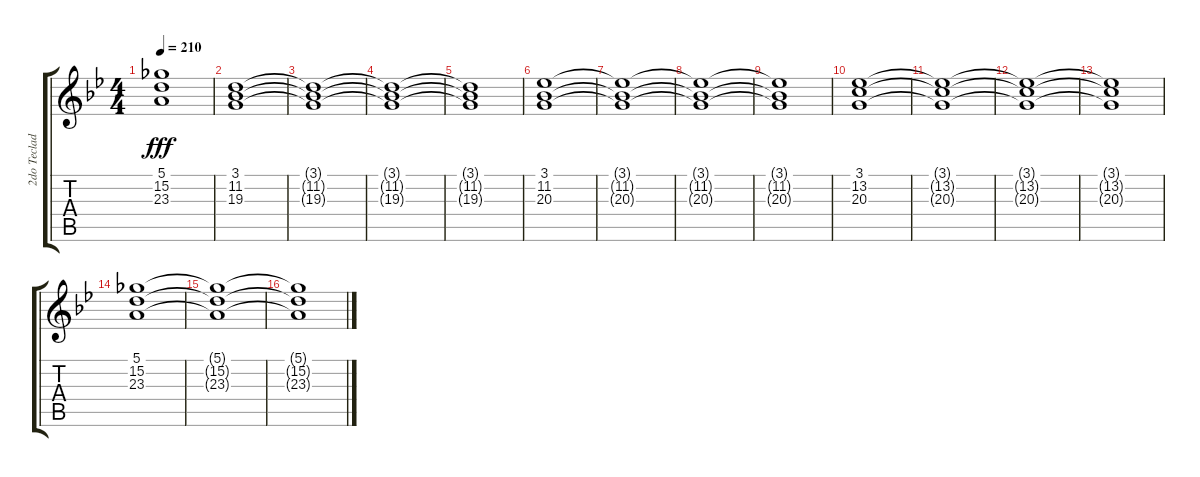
\track ("2do Teclado (dual)" "2do Teclad") {instrument choiraahs}
\staff {score tabs}
\tuning (E4 B3 G3 D3 A2 E2) {hide}
\ts (4 4)
\tempo 210
\clef g2
\ks gminor
(5.1{t} 15.2{t} 23.3{t}).1{dy fff} |
(3.1 11.2 19.3).1 |
(3.1{t} 11.2{t} 19.3{t}).1 |
(3.1{t} 11.2{t} 19.3{t}).1 |
(3.1{t} 11.2{t} 19.3{t}).1 |
(3.1 11.2 20.3).1 |
(3.1{t} 11.2{t} 20.3{t}).1 |
(3.1{t} 11.2{t} 20.3{t}).1 |
(3.1{t} 11.2{t} 20.3{t}).1 |
(3.1 13.2 20.3).1 |
(3.1{t} 13.2{t} 20.3{t}).1 |
(3.1{t} 13.2{t} 20.3{t}).1 |
(3.1{t} 13.2{t} 20.3{t}).1 |
(5.1 15.2 23.3).1 |
(5.1{t} 15.2{t} 23.3{t}).1 |
(5.1{t} 15.2{t} 23.3{t}).1
